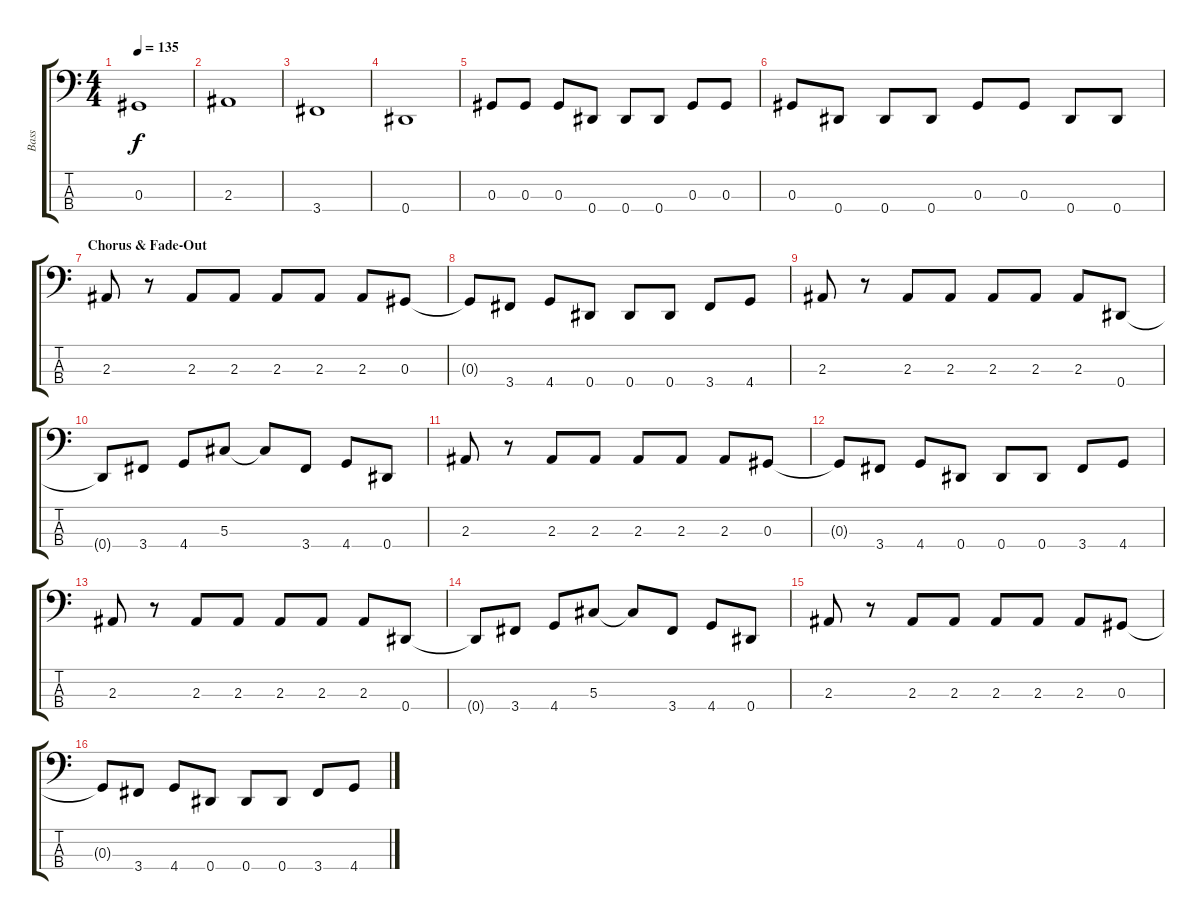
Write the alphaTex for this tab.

\track ("Bass" "Bass") {instrument electricbasspick}
\staff {score tabs}
\tuning (Gb2 Db2 Ab1 Eb1) {hide}
\ts (4 4)
\tempo 135
\clef f4
\ks c
0.3.1{dy f} |
2.3.1 |
3.4.1 |
0.4.1 |
0.3.8 0.3.8 0.3.8 0.4.8 0.4.8 0.4.8 0.3.8 0.3.8 |
0.3.8 0.4.8 0.4.8 0.4.8 0.3.8 0.3.8 0.4.8 0.4.8 |
\section ("" "Chorus & Fade-Out")
2.3.8 r.8 2.3.8 2.3.8 2.3.8 2.3.8 2.3.8 0.3.8 |
0.3{t}.8 3.4.8 4.4.8 0.4.8 0.4.8 0.4.8 3.4.8 4.4.8 |
2.3.8 r.8 2.3.8 2.3.8 2.3.8 2.3.8 2.3.8 0.4.8 |
0.4{t}.8 3.4.8 4.4.8 5.3.8 5.3{t}.8 3.4.8 4.4.8 0.4.8 |
2.3.8 r.8 2.3.8 2.3.8 2.3.8 2.3.8 2.3.8 0.3.8 |
0.3{t}.8 3.4.8 4.4.8 0.4.8 0.4.8 0.4.8 3.4.8 4.4.8 |
2.3.8 r.8 2.3.8 2.3.8 2.3.8 2.3.8 2.3.8 0.4.8 |
0.4{t}.8 3.4.8 4.4.8 5.3.8 5.3{t}.8 3.4.8 4.4.8 0.4.8 |
2.3.8 r.8 2.3.8 2.3.8 2.3.8 2.3.8 2.3.8 0.3.8 |
0.3{t}.8 3.4.8 4.4.8 0.4.8 0.4.8 0.4.8 3.4.8 4.4.8
